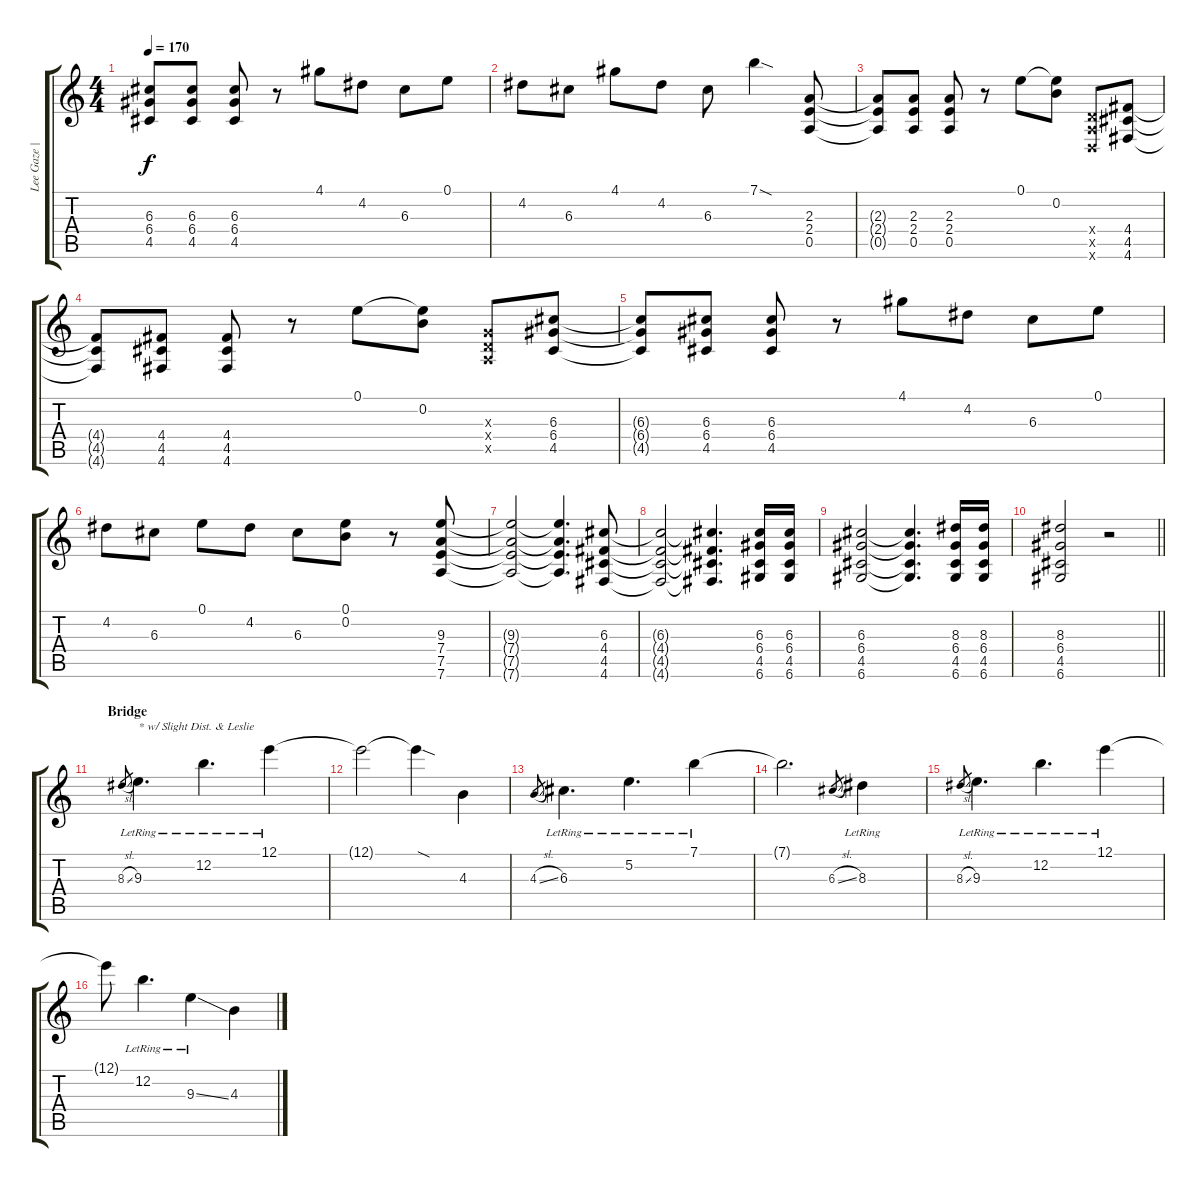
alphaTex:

\track ("Lee Gaze | Lead" "Lee Gaze |") {instrument electricguitarjazz}
\staff {score tabs}
\tuning (E4 B3 G3 D3 A2 D2) {hide}
\ts (4 4)
\tempo 170
\clef g2
\ks c
(6.3{t} 6.4{t} 4.5{t}).8{dy f} (6.3 6.4 4.5).8 (6.3 6.4 4.5).8 r.8 4.1.8 4.2.8 6.3.8 0.1.8 |
4.2.8 6.3.8 4.1.8 4.2.8 6.3.8 7.1{sod}.4 (2.3 2.4 0.5).8 |
(2.3{t} 2.4{t} 0.5{t}).8 (2.3 2.4 0.5).8 (2.3 2.4 0.5).8 r.8 0.1.8 (0.1{t} 0.2).8 (0.4{x} 0.5{x} 0.6{x}).8 (4.4 4.5 4.6).8 |
(4.4{t} 4.5{t} 4.6{t}).8 (4.4 4.5 4.6).8 (4.4 4.5 4.6).8 r.8 0.1.8 (0.1{t} 0.2).8 (0.3{x} 0.4{x} 0.5{x}).8 (6.3 6.4 4.5).8 |
(6.3{t} 6.4{t} 4.5{t}).8 (6.3 6.4 4.5).8 (6.3 6.4 4.5).8 r.8 4.1.8 4.2.8 6.3.8 0.1.8 |
4.2.8 6.3.8 0.1.8 4.2.8 6.3.8 (0.1 0.2).8 r.8 (9.3 7.4 7.5 7.6).8 |
(9.3{t} 7.4{t} 7.5{t} 7.6{t}).2 (9.3{t} 7.4{t} 7.5{t} 7.6{t}).4{d} (6.3 4.4 4.5 4.6).8 |
(6.3{t} 4.4{t} 4.5{t} 4.6{t}).2 (6.3{t} 4.4{t} 4.5{t} 4.6{t}).4{d} (6.3 6.4 4.5 6.6).16 (6.3 6.4 4.5 6.6).16 |
(6.3 6.4 4.5 6.6).2 (6.3{t} 6.4{t} 4.5{t} 6.6{t}).4{d} (8.3 6.4 4.5 6.6).16 (8.3 6.4 4.5 6.6).16 |
\barLineRight lightlight
(8.3 6.4 4.5 6.6).2 r.2 |
\section ("" "Bridge")
8.3{sl}.8{gr} 9.3{lr}.4{d txt "* w/ Slight Dist. & Leslie" instrument electricguitarjazz} 12.2{lr}.4{d} 12.1{lr}.4 |
12.1{t}.2 12.1{sod t}.4 4.3.4 |
4.3{sl}.8{gr} 6.3{lr}.4{d} 5.2{lr}.4{d} 7.1{lr}.4 |
7.1{t}.2{d} 6.3{sl}.8{gr} 8.3{lr}.4 |
8.3{sl}.8{gr} 9.3{lr}.4{d} 12.2{lr}.4{d} 12.1{lr}.4 |
12.1{t}.8 12.2{lr}.4{d} 9.3{ss lr}.4 4.3.4
